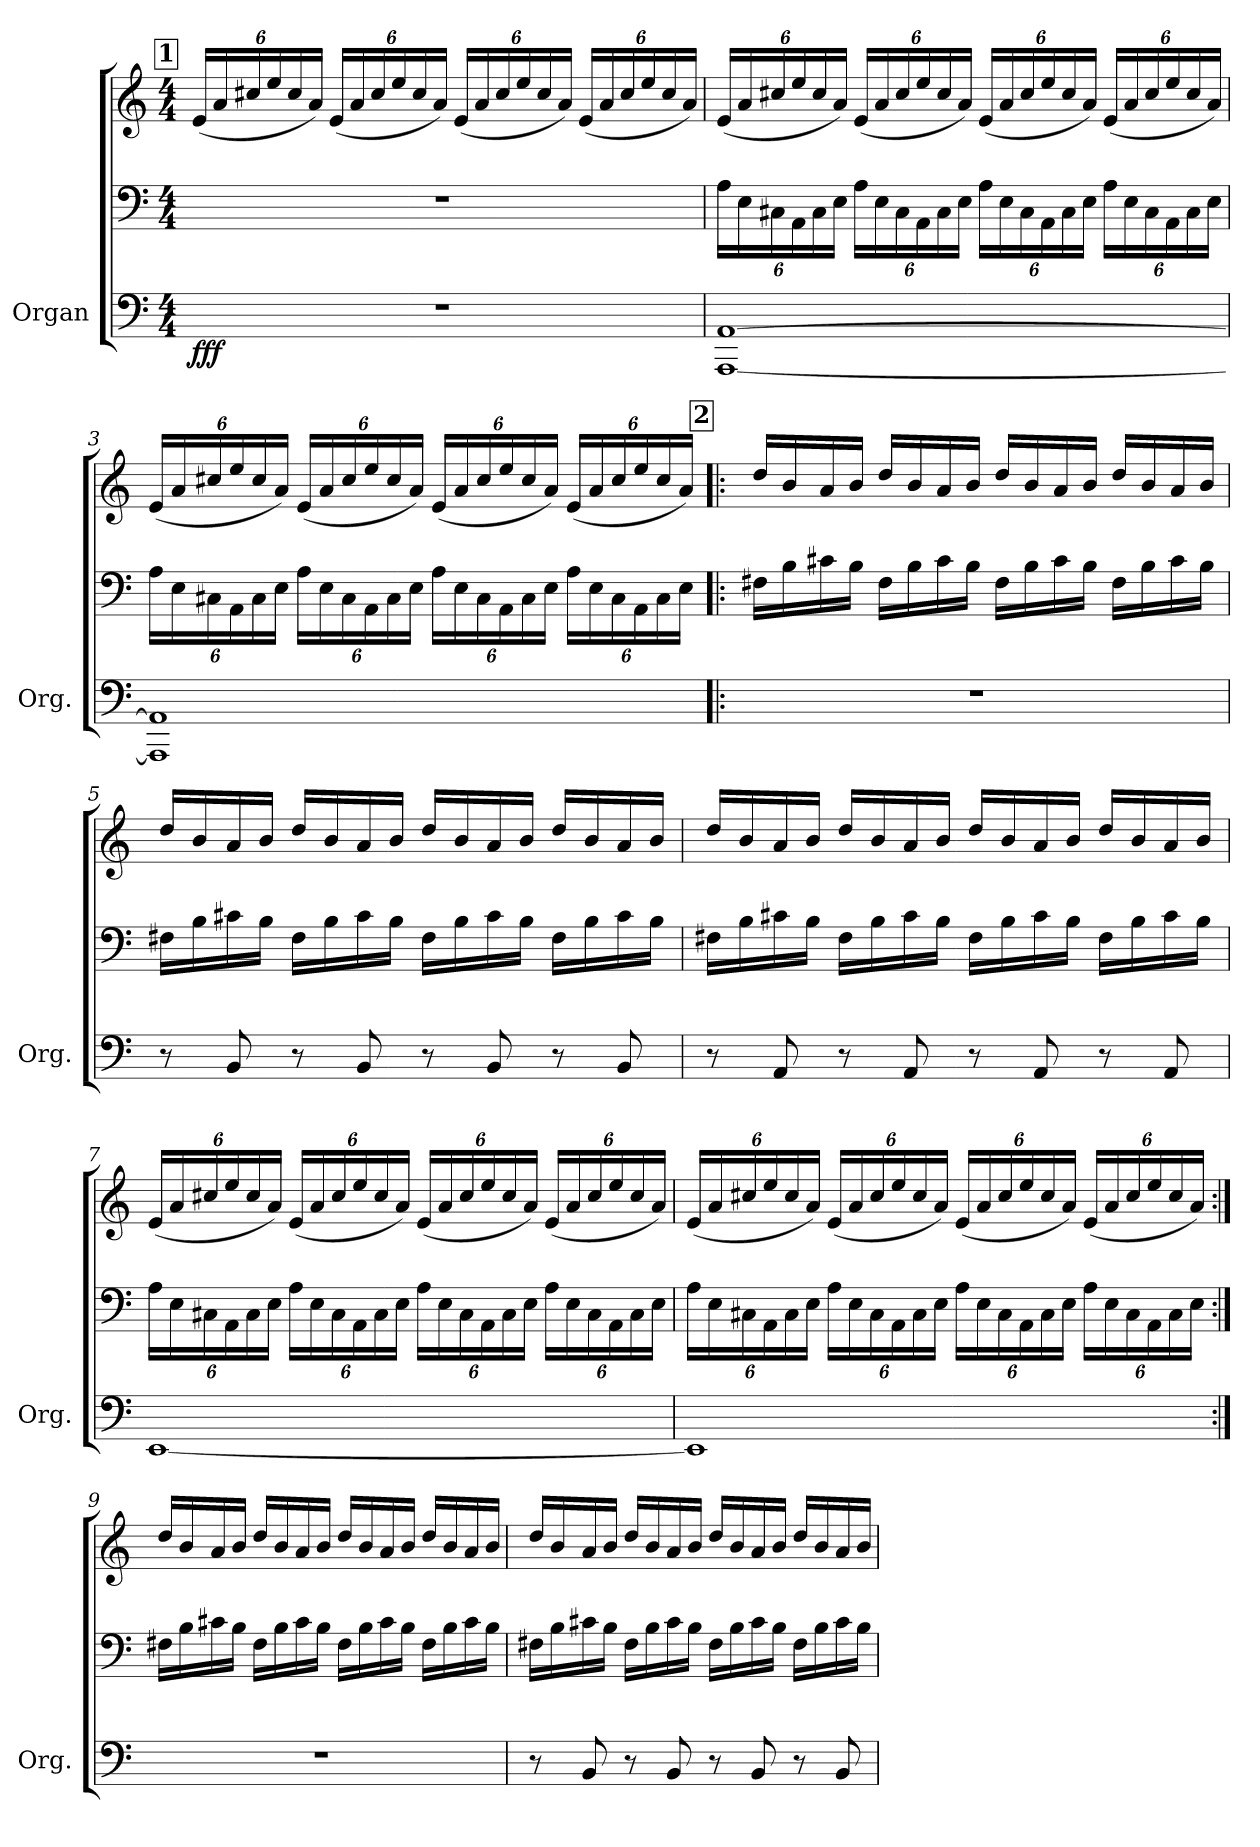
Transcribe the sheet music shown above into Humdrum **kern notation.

**kern	**kern	**kern	**dynam
*part1	*part1	*part1	*part1
*staff3	*staff2	*staff1	*staff1/2/3
*I"Organ	*	*	*
*I'Org.	*	*	*
*clefF4	*clefF4	*clefG2	*
*k[]	*k[]	*k[]	*
*M4/4	*M4/4	*M4/4	*
*MM108	*MM108	*MM108	*
*	*	*Xbrackettup	*
!!LO:REH:place=s1:a:B:fs=14:t=1
=1	=1	=1	=1
!	!	!	!LO:DY:b=3
!	!	!	!LO:DY:n=1:b=2
!	!	!	!LO:DY:n=2:b
1r	1r	(<24e/LL	f f f
.	.	24a/	.
.	.	24cc#X/	.
.	.	24ee/	.
.	.	24cc#/	.
.	.	24a/JJ)	.
.	.	(<24e/LL	.
.	.	24a/	.
.	.	24cc#/	.
.	.	24ee/	.
.	.	24cc#/	.
.	.	24a/JJ)	.
.	.	(<24e/LL	.
.	.	24a/	.
.	.	24cc#/	.
.	.	24ee/	.
.	.	24cc#/	.
.	.	24a/JJ)	.
.	.	(<24e/LL	.
.	.	24a/	.
.	.	24cc#/	.
.	.	24ee/	.
.	.	24cc#/	.
.	.	24a/JJ)	.
=2	=2	=2	=2
*	*Xbrackettup	*	*
[1AAA [1AA	24A\LL	(<24e/LL	.
.	24E\	24a/	.
.	24C#X\	24cc#X/	.
.	24AA\	24ee/	.
.	24C#\	24cc#/	.
.	24E\JJ	24a/JJ)	.
.	24A\LL	(<24e/LL	.
.	24E\	24a/	.
.	24C#\	24cc#/	.
.	24AA\	24ee/	.
.	24C#\	24cc#/	.
.	24E\JJ	24a/JJ)	.
.	24A\LL	(<24e/LL	.
.	24E\	24a/	.
.	24C#\	24cc#/	.
.	24AA\	24ee/	.
.	24C#\	24cc#/	.
.	24E\JJ	24a/JJ)	.
.	24A\LL	(<24e/LL	.
.	24E\	24a/	.
.	24C#\	24cc#/	.
.	24AA\	24ee/	.
.	24C#\	24cc#/	.
.	24E\JJ	24a/JJ)	.
=3	=3	=3	=3
1AAA] 1AA]	24A\LL	(<24e/LL	.
.	24E\	24a/	.
.	24C#X\	24cc#X/	.
.	24AA\	24ee/	.
.	24C#\	24cc#/	.
.	24E\JJ	24a/JJ)	.
.	24A\LL	(<24e/LL	.
.	24E\	24a/	.
.	24C#\	24cc#/	.
.	24AA\	24ee/	.
.	24C#\	24cc#/	.
.	24E\JJ	24a/JJ)	.
.	24A\LL	(<24e/LL	.
.	24E\	24a/	.
.	24C#\	24cc#/	.
.	24AA\	24ee/	.
.	24C#\	24cc#/	.
.	24E\JJ	24a/JJ)	.
.	24A\LL	(<24e/LL	.
.	24E\	24a/	.
.	24C#\	24cc#/	.
.	24AA\	24ee/	.
.	24C#\	24cc#/	.
.	24E\JJ	24a/JJ)	.
!!LO:REH:place=s1:a:B:fs=14:t=2
=4!|:	=4!|:	=4!|:	=4!|:
1r	16F#X\LL	16dd/LL	.
.	16B\	16b/	.
.	16c#X\	16a/	.
.	16B\JJ	16b/JJ	.
.	16F#\LL	16dd/LL	.
.	16B\	16b/	.
.	16c#\	16a/	.
.	16B\JJ	16b/JJ	.
.	16F#\LL	16dd/LL	.
.	16B\	16b/	.
.	16c#\	16a/	.
.	16B\JJ	16b/JJ	.
.	16F#\LL	16dd/LL	.
.	16B\	16b/	.
.	16c#\	16a/	.
.	16B\JJ	16b/JJ	.
!!LO:LB:g=z
=5	=5	=5	=5
8r	16F#X\LL	16dd/LL	.
.	16B\	16b/	.
8BB/	16c#X\	16a/	.
.	16B\JJ	16b/JJ	.
8r	16F#\LL	16dd/LL	.
.	16B\	16b/	.
8BB/	16c#\	16a/	.
.	16B\JJ	16b/JJ	.
8r	16F#\LL	16dd/LL	.
.	16B\	16b/	.
8BB/	16c#\	16a/	.
.	16B\JJ	16b/JJ	.
8r	16F#\LL	16dd/LL	.
.	16B\	16b/	.
8BB/	16c#\	16a/	.
.	16B\JJ	16b/JJ	.
=6	=6	=6	=6
8r	16F#X\LL	16dd/LL	.
.	16B\	16b/	.
8AA/	16c#X\	16a/	.
.	16B\JJ	16b/JJ	.
8r	16F#\LL	16dd/LL	.
.	16B\	16b/	.
8AA/	16c#\	16a/	.
.	16B\JJ	16b/JJ	.
8r	16F#\LL	16dd/LL	.
.	16B\	16b/	.
8AA/	16c#\	16a/	.
.	16B\JJ	16b/JJ	.
8r	16F#\LL	16dd/LL	.
.	16B\	16b/	.
8AA/	16c#\	16a/	.
.	16B\JJ	16b/JJ	.
=7	=7	=7	=7
[1EE	24A\LL	(<24e/LL	.
.	24E\	24a/	.
.	24C#X\	24cc#X/	.
.	24AA\	24ee/	.
.	24C#\	24cc#/	.
.	24E\JJ	24a/JJ)	.
.	24A\LL	(<24e/LL	.
.	24E\	24a/	.
.	24C#\	24cc#/	.
.	24AA\	24ee/	.
.	24C#\	24cc#/	.
.	24E\JJ	24a/JJ)	.
.	24A\LL	(<24e/LL	.
.	24E\	24a/	.
.	24C#\	24cc#/	.
.	24AA\	24ee/	.
.	24C#\	24cc#/	.
.	24E\JJ	24a/JJ)	.
.	24A\LL	(<24e/LL	.
.	24E\	24a/	.
.	24C#\	24cc#/	.
.	24AA\	24ee/	.
.	24C#\	24cc#/	.
.	24E\JJ	24a/JJ)	.
=8	=8	=8	=8
1EE]	24A\LL	(<24e/LL	.
.	24E\	24a/	.
.	24C#X\	24cc#X/	.
.	24AA\	24ee/	.
.	24C#\	24cc#/	.
.	24E\JJ	24a/JJ)	.
.	24A\LL	(<24e/LL	.
.	24E\	24a/	.
.	24C#\	24cc#/	.
.	24AA\	24ee/	.
.	24C#\	24cc#/	.
.	24E\JJ	24a/JJ)	.
.	24A\LL	(<24e/LL	.
.	24E\	24a/	.
.	24C#\	24cc#/	.
.	24AA\	24ee/	.
.	24C#\	24cc#/	.
.	24E\JJ	24a/JJ)	.
.	24A\LL	(<24e/LL	.
.	24E\	24a/	.
.	24C#\	24cc#/	.
.	24AA\	24ee/	.
.	24C#\	24cc#/	.
.	24E\JJ	24a/JJ)	.
!!LO:LB:g=z
=9:|!	=9:|!	=9:|!	=9:|!
1r	16F#X\LL	16dd/LL	.
.	16B\	16b/	.
.	16c#X\	16a/	.
.	16B\JJ	16b/JJ	.
.	16F#\LL	16dd/LL	.
.	16B\	16b/	.
.	16c#\	16a/	.
.	16B\JJ	16b/JJ	.
.	16F#\LL	16dd/LL	.
.	16B\	16b/	.
.	16c#\	16a/	.
.	16B\JJ	16b/JJ	.
.	16F#\LL	16dd/LL	.
.	16B\	16b/	.
.	16c#\	16a/	.
.	16B\JJ	16b/JJ	.
=10	=10	=10	=10
8r	16F#X\LL	16dd/LL	.
.	16B\	16b/	.
8BB/	16c#X\	16a/	.
.	16B\JJ	16b/JJ	.
8r	16F#\LL	16dd/LL	.
.	16B\	16b/	.
8BB/	16c#\	16a/	.
.	16B\JJ	16b/JJ	.
8r	16F#\LL	16dd/LL	.
.	16B\	16b/	.
8BB/	16c#\	16a/	.
.	16B\JJ	16b/JJ	.
8r	16F#\LL	16dd/LL	.
.	16B\	16b/	.
8BB/	16c#\	16a/	.
.	16B\JJ	16b/JJ	.
=	=	=	=
*-	*-	*-	*-
